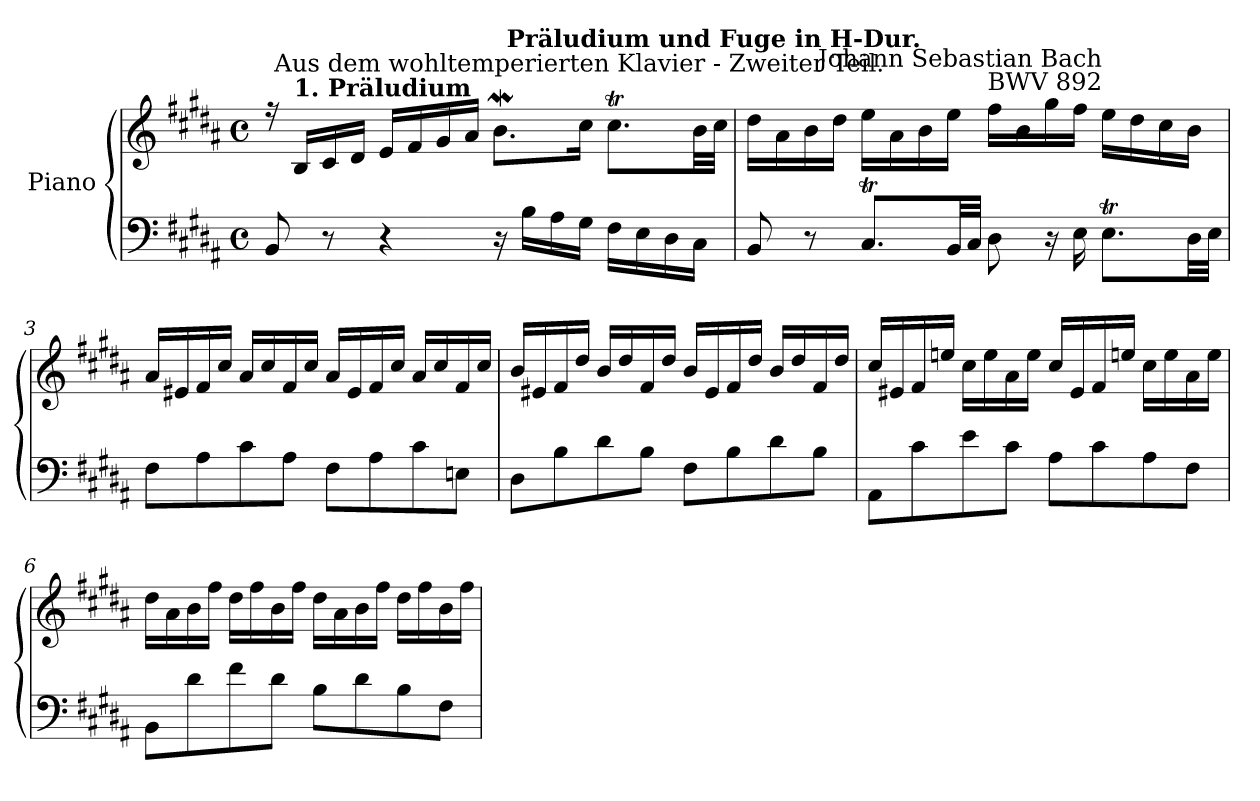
**kern	**kern
*part1	*part1
*staff2	*staff1
*I"Piano	*
*clefF4	*clefG2
*k[f#c#g#d#a#]	*k[f#c#g#d#a#]
*B:	*B:
*M4/4	*M4/4
*met(c)	*met(c)
=1	=1
*	*^
8BB/	16r	1ryy
!	!LO:TX:a:B:t=1. Präludium	!
.	16BLL	.
8r	16c#	.
.	16d#JJ	.
4r	16e/LL	.
.	16f#/	.
.	16g#/	.
.	16a#/JJ	.
16r	8.bw\L	.
16BLL	.	.
16A#	.	.
!	!LO:TX:a:cj:t=Aus dem wohltemperierten Klavier - Zweiter Teil.	!
16G#JJ	16cc#\J	.
16F#LL	8.cc#T\L	.
16E	.	.
16D#	.	.
16C#JJ	32b\LL	.
!	!LO:TX:a:B:cj:t=Präludium und Fuge in H-Dur.	!
.	32cc#\JJJ	.
=2	=2	=2
8BB/	16dd#\LL	1ryy
.	16a#\	.
8r	16b\	.
.	16dd#\JJ	.
8.C#T/L	16ee\LL	.
.	16a#\	.
.	16b\	.
32BB/LL	16ee\JJ	.
32C#/JJJ	.	.
8D#	16ff#\LL	.
.	16b\	.
16r	16gg#\	.
16E	16ff#\JJ	.
!	!LO:TX:a:rj:t=Johann Sebastian Bach\nBWV 892	!
8.ETL	16ee\LL	.
.	16dd#\	.
.	16cc#\	.
32D#LL	16b\JJ	.
32EJJJ	.	.
*	*v	*v
!!LO:LB:g=z
=3	=3
8F#L	16a#LL
.	16e#X
8A#	16f#
.	16cc#JJ
8c#	16a#LL
.	16cc#
8A#J	16f#
.	16cc#JJ
8F#L	16a#LL
.	16e#
8A#	16f#
.	16cc#JJ
8c#	16a#LL
.	16cc#
8EnJ	16f#
.	16cc#JJ
=4	=4
8D#L	16bLL
.	16e#X
8B	16f#
.	16dd#JJ
8d#	16bLL
.	16dd#
8BJ	16f#
.	16dd#JJ
8F#L	16bLL
.	16e#
8B	16f#
.	16dd#JJ
8d#	16bLL
.	16dd#
8BJ	16f#
.	16dd#JJ
!!LO:LB:g=z
=5	=5
8AA#L	16cc#LL
.	16e#X
8c#	16f#
.	16eenJJ
8e	16cc#LL
.	16ee
8c#J	16a#
.	16eeJJ
8A#L	16cc#LL
.	16e#
8c#	16f#
.	16eenJJ
8A#	16cc#LL
.	16ee
8F#J	16a#
.	16eeJJ
=6	=6
8BBL	16dd#LL
.	16a#
8d#	16b
.	16ff#JJ
8f#	16dd#LL
.	16ff#
8d#J	16b
.	16ff#JJ
8BL	16dd#LL
.	16a#
8d#	16b
.	16ff#JJ
8B	16dd#LL
.	16ff#
8F#J	16b
.	16ff#JJ
=	=
*-	*-
